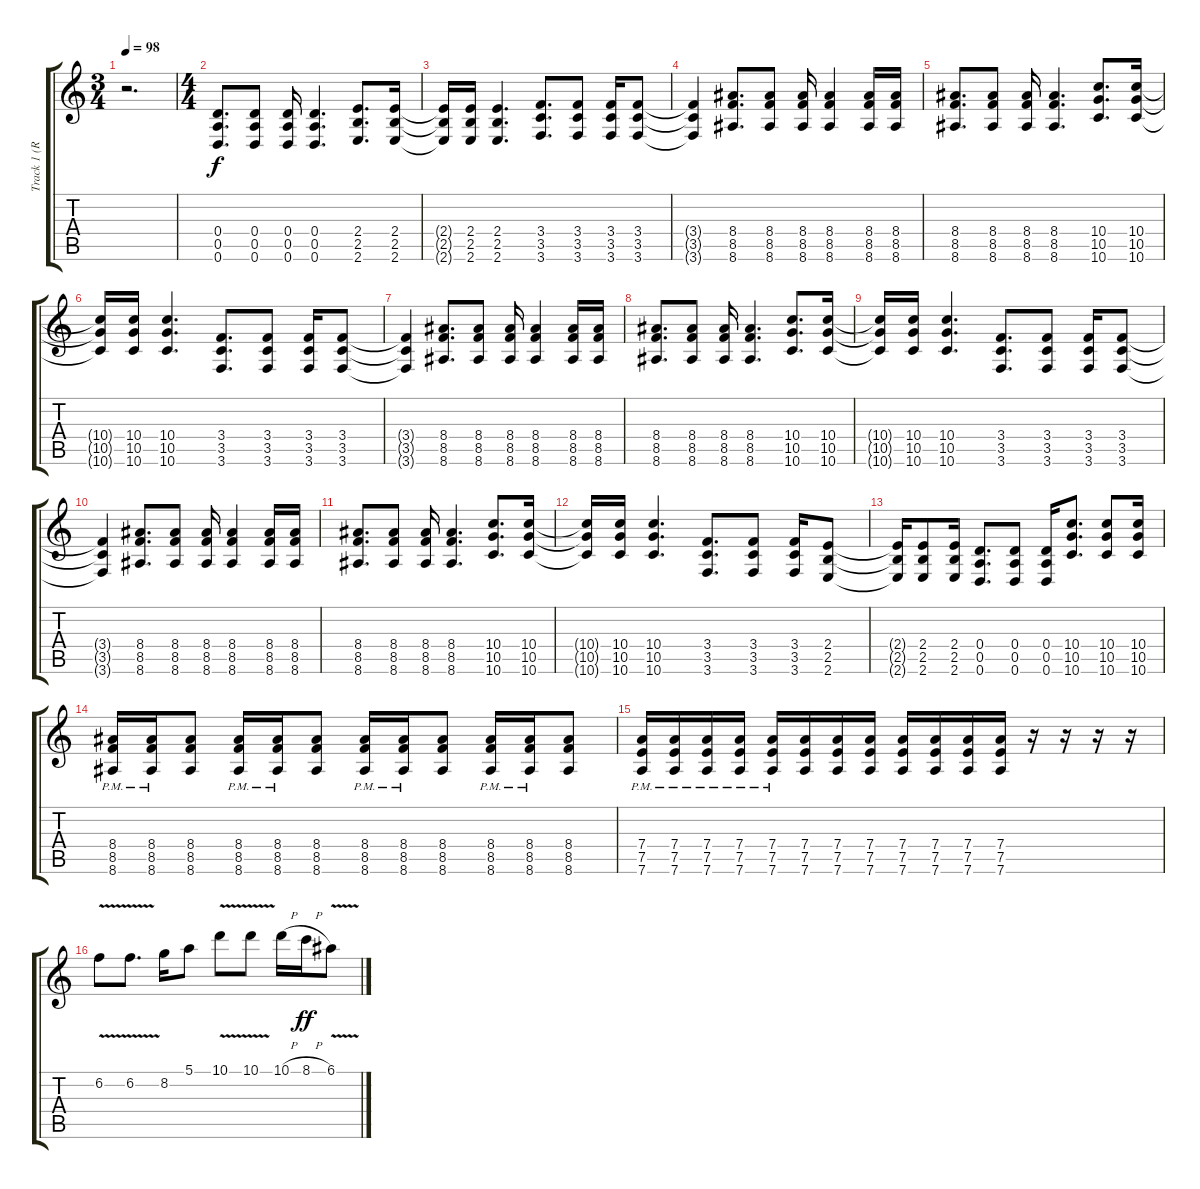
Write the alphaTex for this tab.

\track ("Track 1 (R ear)" "Track 1 (R") {instrument distortionguitar}
\staff {score tabs}
\tuning (E4 B3 G3 D3 A2 D2) {hide}
\ts (3 4)
\tempo 98
\clef g2
\ks c
r.2{d dy f} |
\ts (4 4)
(0.4 0.5 0.6).8{d} (0.4 0.5 0.6).8 (0.4 0.5 0.6).16 (0.4 0.5 0.6).4{d} (2.4 2.5 2.6).8{d} (2.4 2.5 2.6).16 |
(2.4{t} 2.5{t} 2.6{t}).16 (2.4 2.5 2.6).16 (2.4 2.5 2.6).4{d} (3.4 3.5 3.6).8{d} (3.4 3.5 3.6).8 (3.4 3.5 3.6).16 (3.4 3.5 3.6).8 |
(3.4{t} 3.5{t} 3.6{t}).4 (8.4 8.5 8.6).8{d} (8.4 8.5 8.6).8 (8.4 8.5 8.6).16 (8.4 8.5 8.6).4 (8.4 8.5 8.6).16 (8.4 8.5 8.6).16 |
(8.4 8.5 8.6).8{d} (8.4 8.5 8.6).8 (8.4 8.5 8.6).16 (8.4 8.5 8.6).4{d} (10.4 10.5 10.6).8{d} (10.4 10.5 10.6).16 |
(10.4{t} 10.5{t} 10.6{t}).16 (10.4 10.5 10.6).16 (10.4 10.5 10.6).4{d} (3.4 3.5 3.6).8{d} (3.4 3.5 3.6).8 (3.4 3.5 3.6).16 (3.4 3.5 3.6).8 |
(3.4{t} 3.5{t} 3.6{t}).4 (8.4 8.5 8.6).8{d} (8.4 8.5 8.6).8 (8.4 8.5 8.6).16 (8.4 8.5 8.6).4 (8.4 8.5 8.6).16 (8.4 8.5 8.6).16 |
(8.4 8.5 8.6).8{d} (8.4 8.5 8.6).8 (8.4 8.5 8.6).16 (8.4 8.5 8.6).4{d} (10.4 10.5 10.6).8{d} (10.4 10.5 10.6).16 |
(10.4{t} 10.5{t} 10.6{t}).16 (10.4 10.5 10.6).16 (10.4 10.5 10.6).4{d} (3.4 3.5 3.6).8{d} (3.4 3.5 3.6).8 (3.4 3.5 3.6).16 (3.4 3.5 3.6).8 |
(3.4{t} 3.5{t} 3.6{t}).4 (8.4 8.5 8.6).8{d} (8.4 8.5 8.6).8 (8.4 8.5 8.6).16 (8.4 8.5 8.6).4 (8.4 8.5 8.6).16 (8.4 8.5 8.6).16 |
(8.4 8.5 8.6).8{d} (8.4 8.5 8.6).8 (8.4 8.5 8.6).16 (8.4 8.5 8.6).4{d} (10.4 10.5 10.6).8{d} (10.4 10.5 10.6).16 |
(10.4{t} 10.5{t} 10.6{t}).16 (10.4 10.5 10.6).16 (10.4 10.5 10.6).4{d} (3.4 3.5 3.6).8{d} (3.4 3.5 3.6).8 (3.4 3.5 3.6).16 (2.4 2.5 2.6).8 |
(2.4{t} 2.5{t} 2.6{t}).16 (2.4 2.5 2.6).8 (2.4 2.5 2.6).16 (0.4 0.5 0.6).8{d} (0.4 0.5 0.6).8 (0.4 0.5 0.6).16 (10.4 10.5 10.6).8{d} (10.4 10.5 10.6).8 (10.4 10.5 10.6).16 |
(8.4{pm} 8.5{pm} 8.6{pm}).16 (8.4{pm} 8.5{pm} 8.6{pm}).16 (8.4 8.5 8.6).8 (8.4{pm} 8.5{pm} 8.6{pm}).16 (8.4{pm} 8.5{pm} 8.6{pm}).16 (8.4 8.5 8.6).8 (8.4{pm} 8.5{pm} 8.6{pm}).16 (8.4{pm} 8.5{pm} 8.6{pm}).16 (8.4 8.5 8.6).8 (8.4{pm} 8.5{pm} 8.6{pm}).16 (8.4{pm} 8.5{pm} 8.6{pm}).16 (8.4 8.5 8.6).8 |
(7.4{pm} 7.5{pm} 7.6{pm}).16 (7.4{pm} 7.5{pm} 7.6{pm}).16 (7.4{pm} 7.5{pm} 7.6{pm}).16 (7.4{pm} 7.5{pm} 7.6{pm}).16 (7.4{pm} 7.5{pm} 7.6{pm}).16 (7.4 7.5 7.6).16 (7.4 7.5 7.6).16 (7.4 7.5 7.6).16 (7.4 7.5 7.6).16 (7.4 7.5 7.6).16 (7.4 7.5 7.6).16 (7.4 7.5 7.6).16 r.16 r.16 r.16 r.16 |
6.2{v}.8 6.2{v}.8{d} 8.2.16 5.1.8 10.1{v}.8 10.1{v}.8 10.1{h}.16 8.1{h}.16{dy ff} 6.1{v}.8
